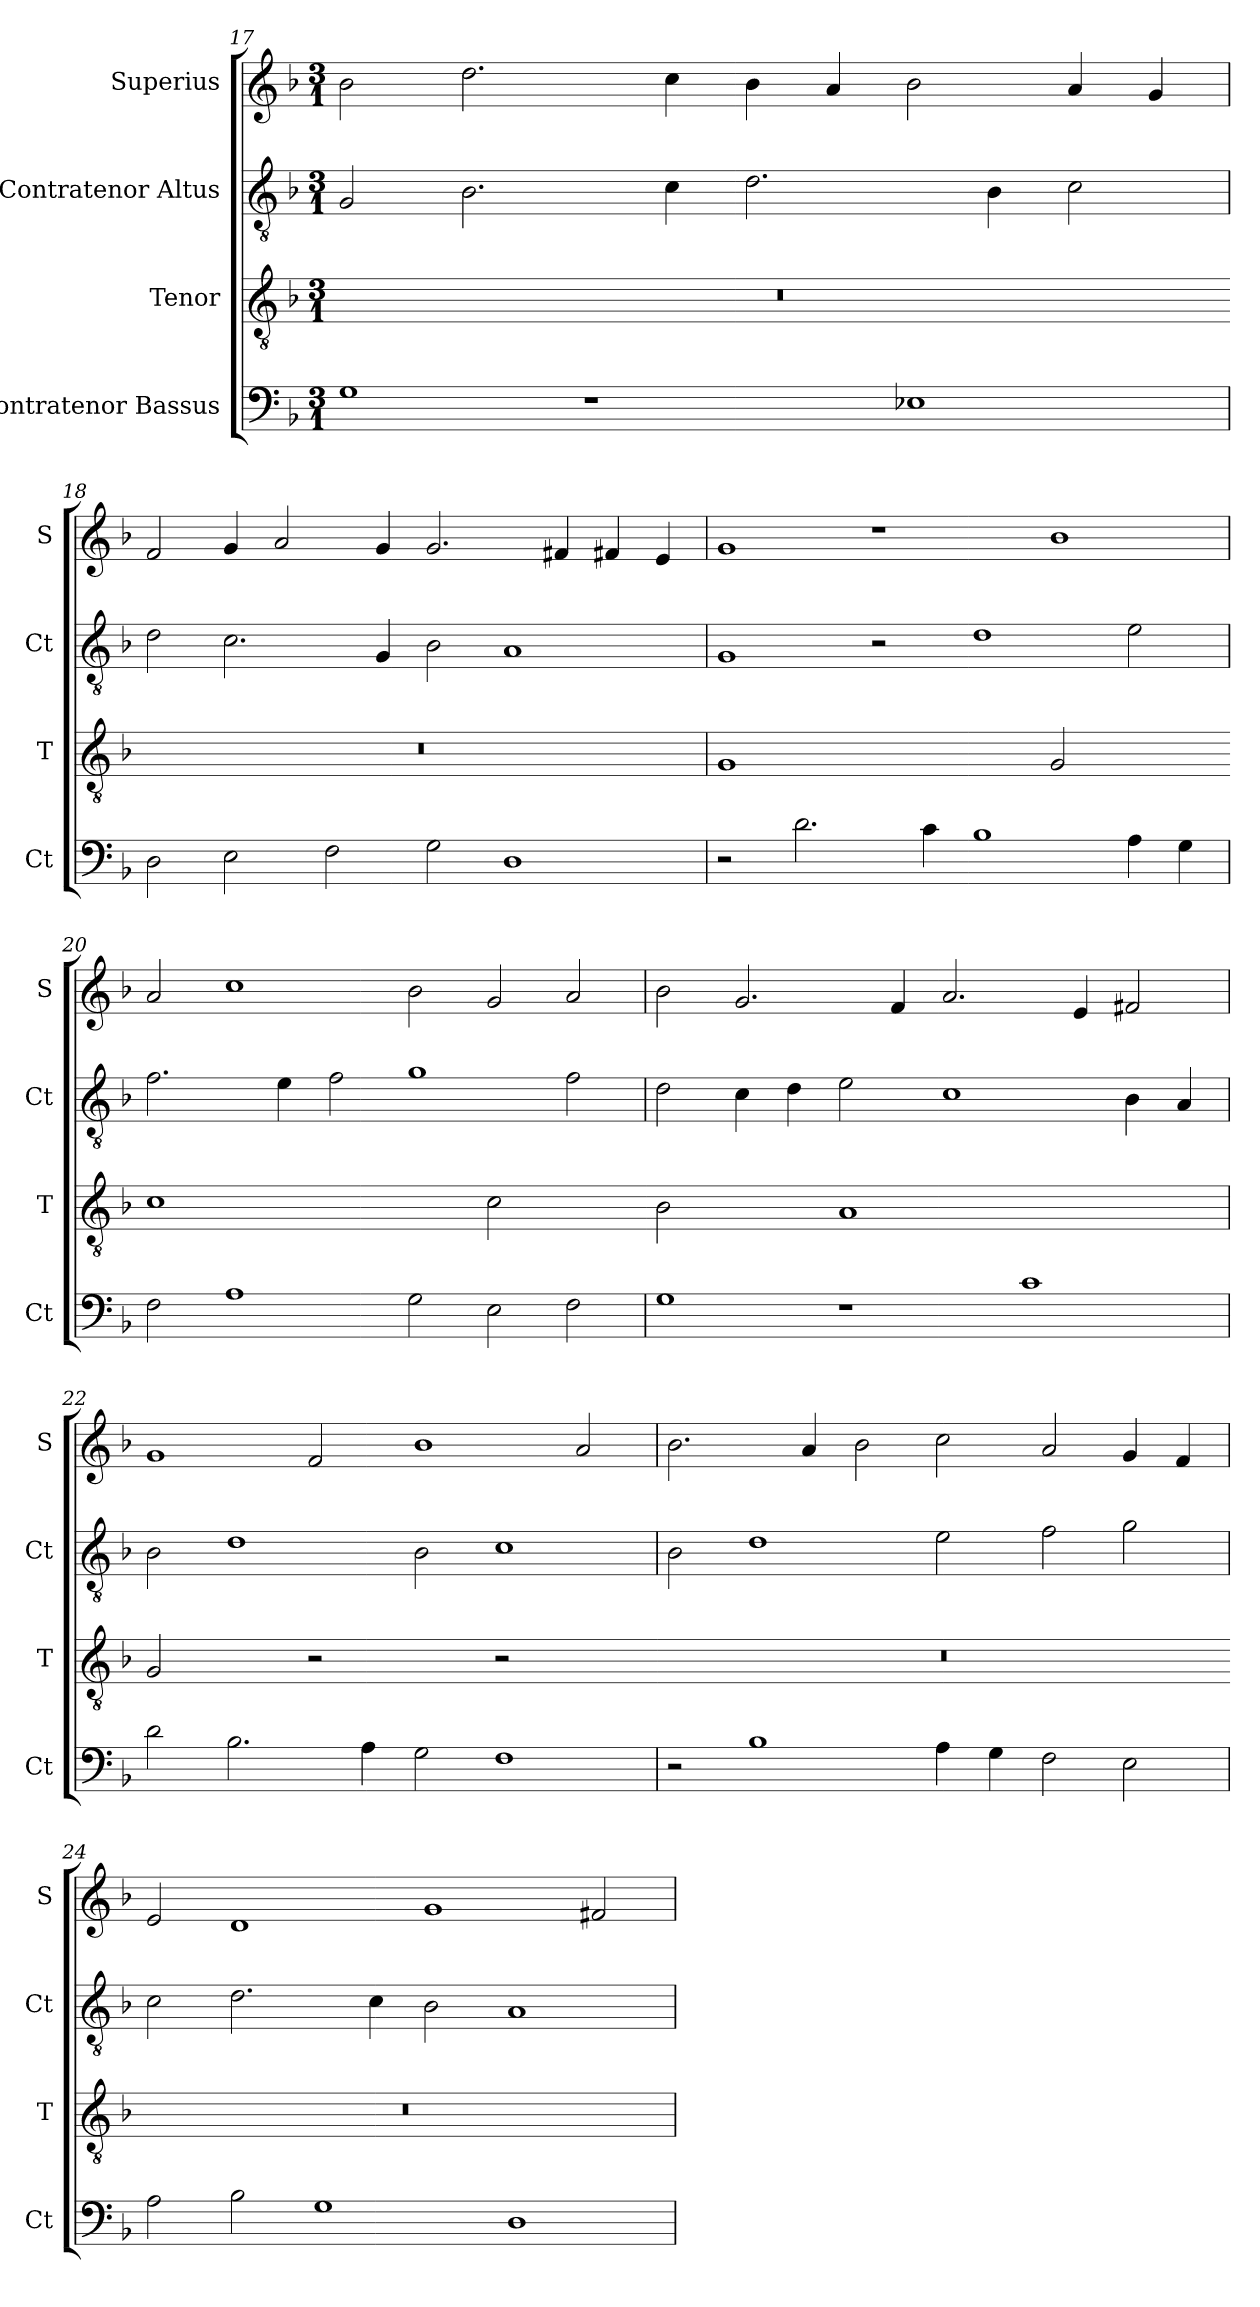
**kern	**kern	**kern	**kern
*part4	*part3	*part2	*part1
*staff4	*staff3	*staff2	*staff1
*I"Contratenor Bassus	*I"Tenor	*I"Contratenor Altus	*I"Superius
*I'Ct	*I'T	*I'Ct	*I'S
*clefF4	*clefGv2	*clefGv2	*clefG2
*k[b-]	*k[b-]	*k[b-]	*k[b-]
*M3/1	*M3/1	*M3/1	*M3/1
=17	=17	=17	=17
!	!LO:N:vis=1.	!	!
1G	0.r	2G/	2b-\
.	.	2.B-\	2.dd\
1r	.	.	.
.	.	4c\	4cc\
.	.	2.d\	4b-\
.	.	.	4a/
1E-X	.	.	2b-\
.	.	4B-\	.
.	.	2c\	4a/
.	.	.	4g/
=18	=18-	=18	=18
!	!LO:N:vis=1.	!	!
2D\	0.r	2d\	2f/
2E\	.	2.c\	4g/
.	.	.	2a/
2F\	.	.	.
.	.	4G/	4g/
2G\	.	2B-\	2.g/
1D	.	1A	.
.	.	.	4f#X/
.	.	.	4f#X/
.	.	.	4e/
=19	=19	=19	=19
!	!LO:N:vis=1	!	!
2r	0G	1G	1g
2.d\	.	.	.
.	.	2r	1r
4c\	.	.	.
1B-	.	1d	.
!	!LO:N:vis=2	!	!
.	1G	.	1b-
4A\	.	2e\	.
4G\	.	.	.
=20	=20-	=20	=20
!	!LO:N:vis=1	!	!
2F\	0c	2.f\	2a/
1A	.	.	1cc
.	.	4e\	.
.	.	2f\	.
2G\	.	1g	2b-\
!	!LO:N:vis=2	!	!
2E\	1c	.	2g/
2F\	.	2f\	2a/
=21	=21-	=21	=21
!	!LO:N:vis=2	!	!
1G	1B-	2d\	2b-\
.	.	4c\	2.g/
.	.	4d\	.
!	!LO:N:vis=1	!	!
1r	0A	2e\	.
.	.	.	4f/
.	.	1c	2.a/
1c	.	.	.
.	.	.	4e/
.	.	4B-\	2f#X/
.	.	4A/	.
=22	=22	=22	=22
!	!LO:N:vis=2	!	!
2d\	1G	2B-\	1g
2.B-\	.	1d	.
!	!LO:N:vis=2	!	!
.	1r	.	2f/
4A\	.	.	.
2G\	.	2B-\	1b-
!	!LO:N:vis=2	!	!
1F	1r	1c	.
.	.	.	2a/
=23	=23-	=23	=23
!	!LO:N:vis=1.	!	!
2r	0.r	2B-\	2.b-\
1B-	.	1d	.
.	.	.	4a/
.	.	.	2b-\
4A\	.	2e\	2cc\
4G\	.	.	.
2F\	.	2f\	2a/
2E\	.	2g\	4g/
.	.	.	4f/
=24	=24-	=24	=24
!	!LO:N:vis=1.	!	!
2A\	0.r	2c\	2e/
2B-\	.	2.d\	1d
1G	.	.	.
.	.	4c\	.
.	.	2B-\	1g
1D	.	1A	.
.	.	.	2f#X/
=	=	=	=
*-	*-	*-	*-
